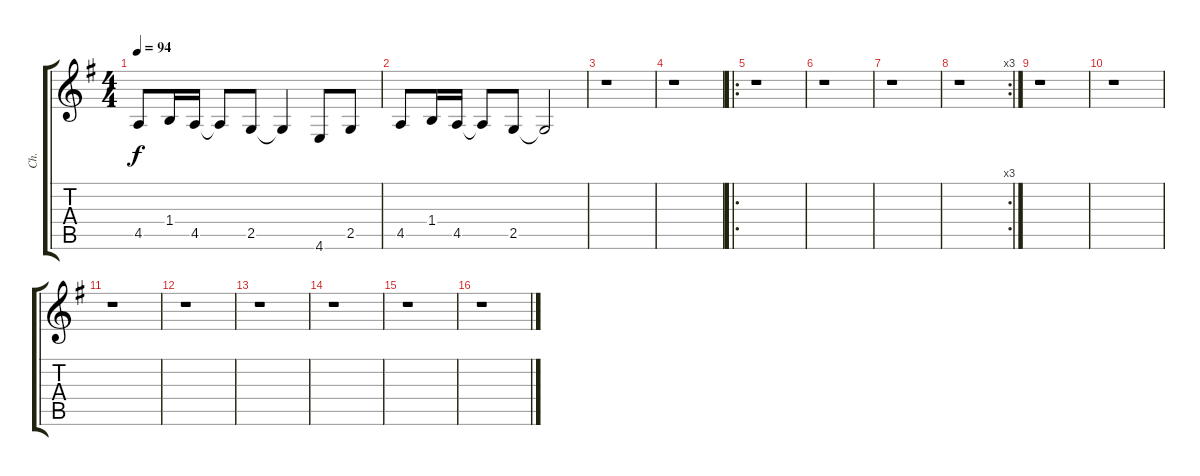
\track ("Ch." "Ch.") {instrument choiraahs}
\staff {score tabs}
\tuning (C5 G4 Eb4 Bb3 F3 C3) {hide}
\ts (4 4)
\tempo 94
\clef g2
\ks g
4.5.8{dy f} 1.4.16 4.5.16 4.5{t}.8 2.5.8 2.5{t}.4 4.6.8 2.5.8 |
4.5.8 1.4.16 4.5.16 4.5{t}.8 2.5.8 2.5{t}.2 |
r.1 |
r.1 |
\ro
r.1 |
r.1 |
r.1 |
\rc 3
r.1 |
r.1 |
r.1 |
r.1 |
r.1 |
r.1 |
r.1 |
r.1 |
r.1
